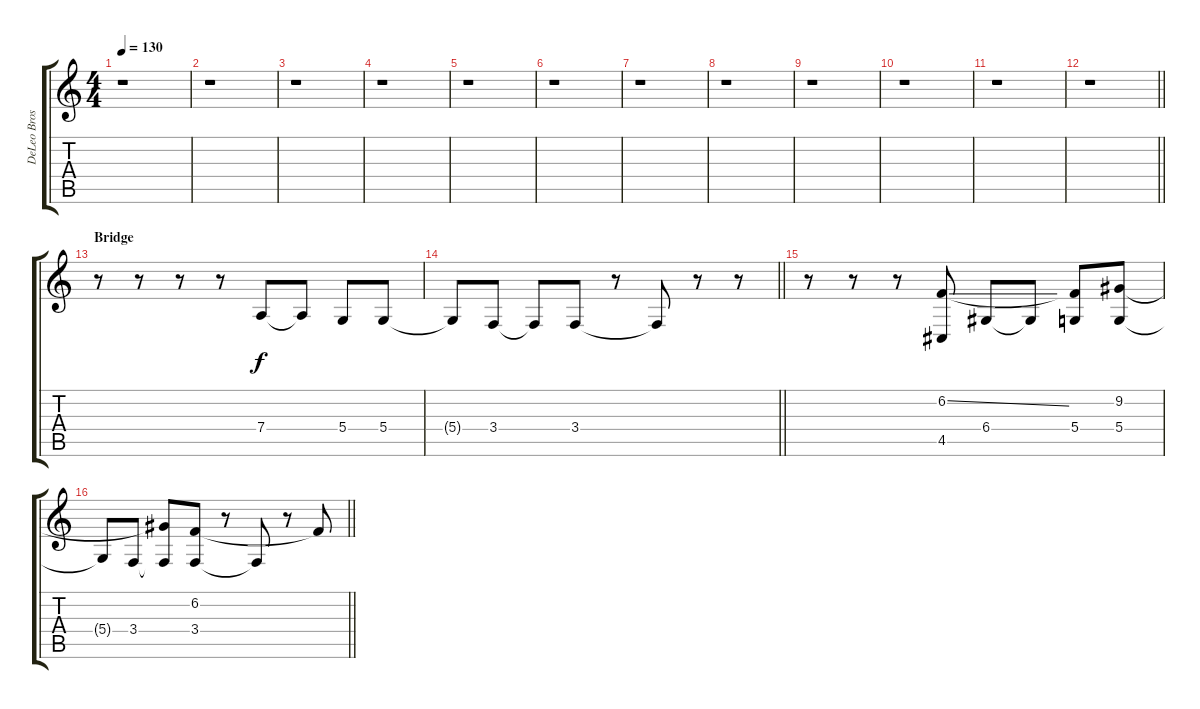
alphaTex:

\track ("DeLeo Bros. (Backround Voice)" "DeLeo Bros") {instrument pad4choir}
\staff {score tabs}
\tuning (E4 B3 G3 D3 A2 E2) {hide}
\ts (4 4)
\tempo 130
\clef g2
\ks c
r.1{dy f} |
r.1 |
r.1 |
r.1 |
r.1 |
r.1 |
r.1 |
r.1 |
r.1 |
r.1 |
r.1 |
\barLineRight lightlight
r.1 |
\section ("" "Bridge")
r.8 r.8 r.8 r.8 7.4.8 7.4{t}.8 5.4.8 5.4.8 |
\barLineRight lightlight
5.4{t}.8 3.4.8 3.4{t}.8 3.4.8 r.8 3.4{t}.8 r.8 r.8 |
r.8 r.8 r.8 (6.2{ss} 4.5).8 6.4.8 6.4{t}.8 (6.2{t} 5.4).8 (9.2 5.4).8 |
\barLineRight lightlight
5.4{t}.8 3.4.8 (9.2{t} 3.4{t}).8 (6.2 3.4).8 r.8 3.4{t}.8 r.8 6.2{t}.8
